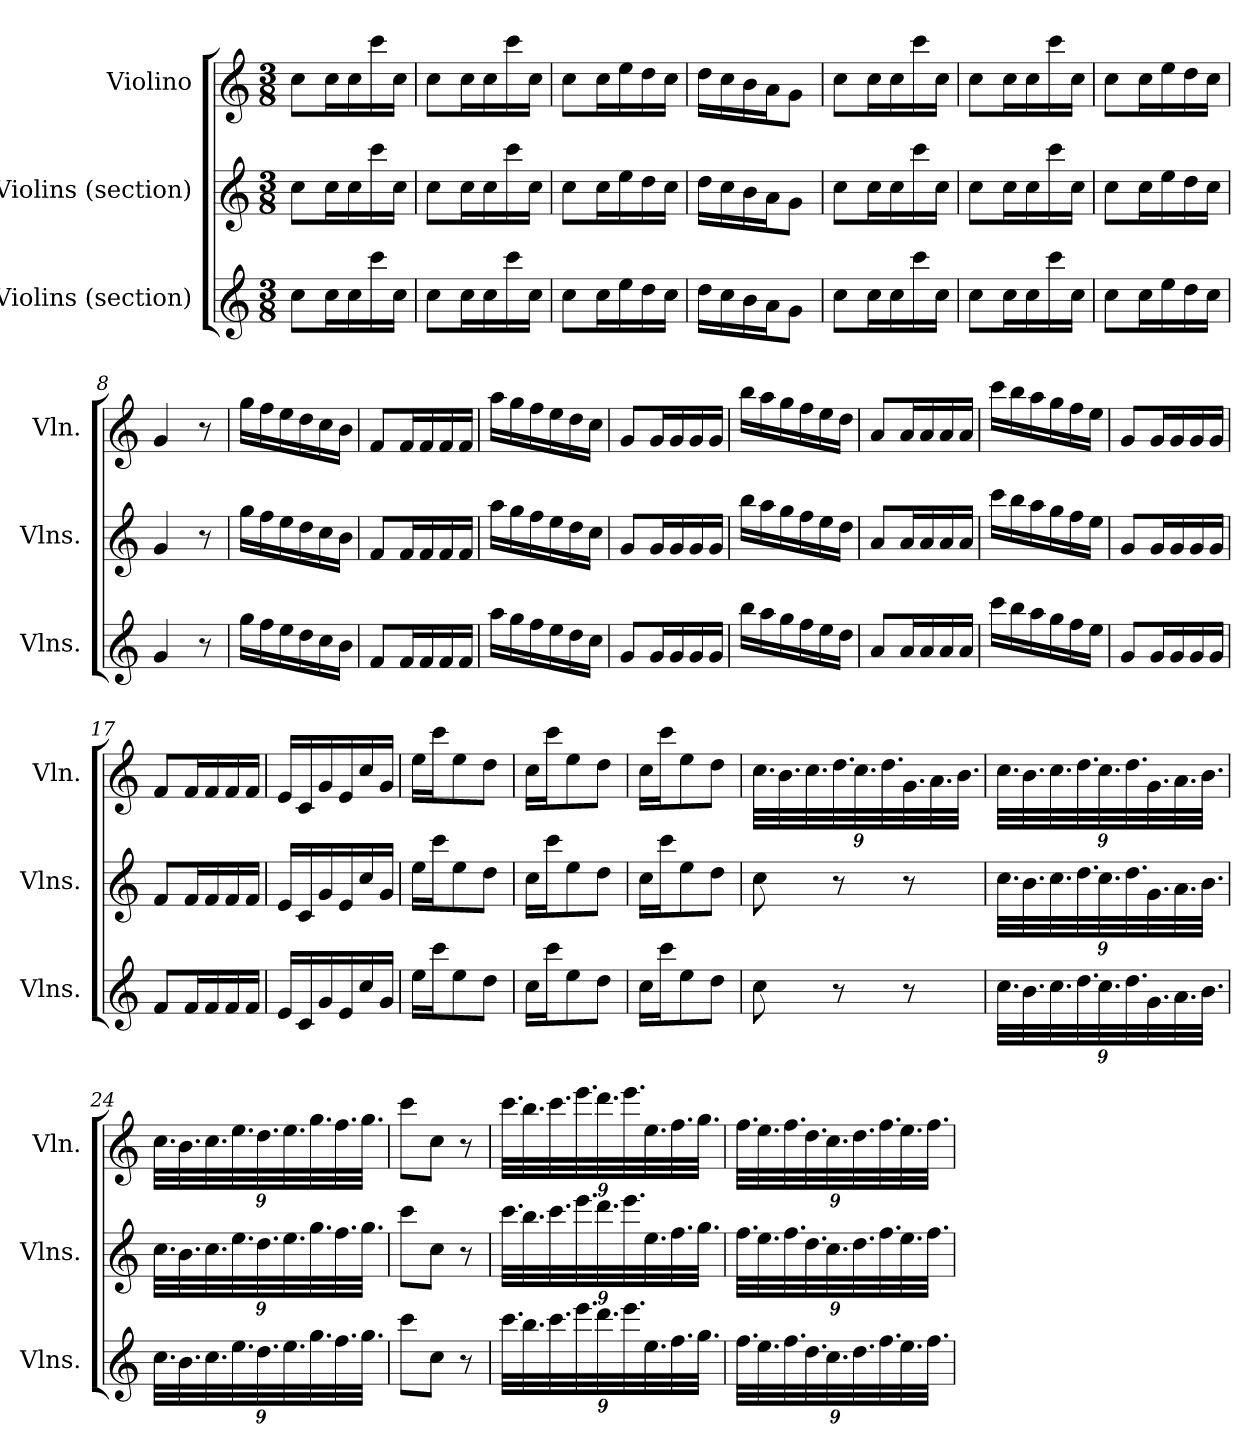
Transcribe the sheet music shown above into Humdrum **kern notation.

**kern	**kern	**kern
*part3	*part2	*part1
*staff3	*staff2	*staff1
*I"Violins (section)	*I"Violins (section)	*I"Violino
*I'Vlns.	*I'Vlns.	*I'Vln.
*clefG2	*clefG2	*clefG2
*k[]	*k[]	*k[]
*M3/8	*M3/8	*M3/8
*MM105	*MM105	*MM105
=1	=1	=1
8cc\L	8cc\L	8cc\L
16cc\L	16cc\L	16cc\L
16cc\	16cc\	16cc\
16ccc\	16ccc\	16ccc\
16cc\JJ	16cc\JJ	16cc\JJ
=2	=2	=2
8cc\L	8cc\L	8cc\L
16cc\L	16cc\L	16cc\L
16cc\	16cc\	16cc\
16ccc\	16ccc\	16ccc\
16cc\JJ	16cc\JJ	16cc\JJ
=3	=3	=3
8cc\L	8cc\L	8cc\L
16cc\L	16cc\L	16cc\L
16ee\	16ee\	16ee\
16dd\	16dd\	16dd\
16cc\JJ	16cc\JJ	16cc\JJ
=4	=4	=4
16dd\LL	16dd\LL	16dd\LL
16cc\	16cc\	16cc\
16b\	16b\	16b\
16a\J	16a\J	16a\J
8g\J	8g\J	8g\J
=5	=5	=5
8cc\L	8cc\L	8cc\L
16cc\L	16cc\L	16cc\L
16cc\	16cc\	16cc\
16ccc\	16ccc\	16ccc\
16cc\JJ	16cc\JJ	16cc\JJ
=6	=6	=6
8cc\L	8cc\L	8cc\L
16cc\L	16cc\L	16cc\L
16cc\	16cc\	16cc\
16ccc\	16ccc\	16ccc\
16cc\JJ	16cc\JJ	16cc\JJ
!!LO:LB:g=z
=7	=7	=7
8cc\L	8cc\L	8cc\L
16cc\L	16cc\L	16cc\L
16ee\	16ee\	16ee\
16dd\	16dd\	16dd\
16cc\JJ	16cc\JJ	16cc\JJ
=8	=8	=8
4g/	4g/	4g/
8r	8r	8r
=9	=9	=9
16gg\LL	16gg\LL	16gg\LL
16ff\	16ff\	16ff\
16ee\	16ee\	16ee\
16dd\	16dd\	16dd\
16cc\	16cc\	16cc\
16b\JJ	16b\JJ	16b\JJ
=10	=10	=10
8f/L	8f/L	8f/L
16f/L	16f/L	16f/L
16f/	16f/	16f/
16f/	16f/	16f/
16f/JJ	16f/JJ	16f/JJ
=11	=11	=11
16aa\LL	16aa\LL	16aa\LL
16gg\	16gg\	16gg\
16ff\	16ff\	16ff\
16ee\	16ee\	16ee\
16dd\	16dd\	16dd\
16cc\JJ	16cc\JJ	16cc\JJ
=12	=12	=12
8g/L	8g/L	8g/L
16g/L	16g/L	16g/L
16g/	16g/	16g/
16g/	16g/	16g/
16g/JJ	16g/JJ	16g/JJ
=13	=13	=13
16bb\LL	16bb\LL	16bb\LL
16aa\	16aa\	16aa\
16gg\	16gg\	16gg\
16ff\	16ff\	16ff\
16ee\	16ee\	16ee\
16dd\JJ	16dd\JJ	16dd\JJ
!!LO:LB:g=z
=14	=14	=14
8a/L	8a/L	8a/L
16a/L	16a/L	16a/L
16a/	16a/	16a/
16a/	16a/	16a/
16a/JJ	16a/JJ	16a/JJ
=15	=15	=15
16ccc\LL	16ccc\LL	16ccc\LL
16bb\	16bb\	16bb\
16aa\	16aa\	16aa\
16gg\	16gg\	16gg\
16ff\	16ff\	16ff\
16ee\JJ	16ee\JJ	16ee\JJ
=16	=16	=16
8g/L	8g/L	8g/L
16g/L	16g/L	16g/L
16g/	16g/	16g/
16g/	16g/	16g/
16g/JJ	16g/JJ	16g/JJ
=17	=17	=17
8f/L	8f/L	8f/L
16f/L	16f/L	16f/L
16f/	16f/	16f/
16f/	16f/	16f/
16f/JJ	16f/JJ	16f/JJ
=18	=18	=18
16e/LL	16e/LL	16e/LL
16c/	16c/	16c/
16g/	16g/	16g/
16e/	16e/	16e/
16cc/	16cc/	16cc/
16g/JJ	16g/JJ	16g/JJ
=19	=19	=19
16ee\LL	16ee\LL	16ee\LL
16ccc\J	16ccc\J	16ccc\J
8ee\	8ee\	8ee\
8dd\J	8dd\J	8dd\J
=20	=20	=20
16cc\LL	16cc\LL	16cc\LL
16ccc\J	16ccc\J	16ccc\J
8ee\	8ee\	8ee\
8dd\J	8dd\J	8dd\J
!!LO:LB:g=z
=21	=21	=21
16cc\LL	16cc\LL	16cc\LL
16ccc\J	16ccc\J	16ccc\J
8ee\	8ee\	8ee\
8dd\J	8dd\J	8dd\J
=22	=22	=22
*	*	*Xbrackettup
8cc\	8cc\	36.cc\LLL
.	.	36.b\
.	.	36.cc\
8r	8r	36.dd\
.	.	36.cc\
.	.	36.dd\
8r	8r	36.g\
.	.	36.a\
.	.	36.b\JJJ
=23	=23	=23
*Xbrackettup	*Xbrackettup	*
36.cc\LLL	36.cc\LLL	36.cc\LLL
36.b\	36.b\	36.b\
36.cc\	36.cc\	36.cc\
36.dd\	36.dd\	36.dd\
36.cc\	36.cc\	36.cc\
36.dd\	36.dd\	36.dd\
36.g\	36.g\	36.g\
36.a\	36.a\	36.a\
36.b\JJJ	36.b\JJJ	36.b\JJJ
=24	=24	=24
36.cc\LLL	36.cc\LLL	36.cc\LLL
36.b\	36.b\	36.b\
36.cc\	36.cc\	36.cc\
36.ee\	36.ee\	36.ee\
36.dd\	36.dd\	36.dd\
36.ee\	36.ee\	36.ee\
36.gg\	36.gg\	36.gg\
36.ff\	36.ff\	36.ff\
36.gg\JJJ	36.gg\JJJ	36.gg\JJJ
!!LO:PB:g=z
=25	=25	=25
8ccc\L	8ccc\L	8ccc\L
8cc\J	8cc\J	8cc\J
8r	8r	8r
=26	=26	=26
36.ccc\LLL	36.ccc\LLL	36.ccc\LLL
36.bb\	36.bb\	36.bb\
36.ccc\	36.ccc\	36.ccc\
36.eee\	36.eee\	36.eee\
36.ddd\	36.ddd\	36.ddd\
36.eee\	36.eee\	36.eee\
36.ee\	36.ee\	36.ee\
36.ff\	36.ff\	36.ff\
36.gg\JJJ	36.gg\JJJ	36.gg\JJJ
=27	=27	=27
36.ff\LLL	36.ff\LLL	36.ff\LLL
36.ee\	36.ee\	36.ee\
36.ff\	36.ff\	36.ff\
36.dd\	36.dd\	36.dd\
36.cc\	36.cc\	36.cc\
36.dd\	36.dd\	36.dd\
36.ff\	36.ff\	36.ff\
36.ee\	36.ee\	36.ee\
36.ff\JJJ	36.ff\JJJ	36.ff\JJJ
=	=	=
*-	*-	*-
